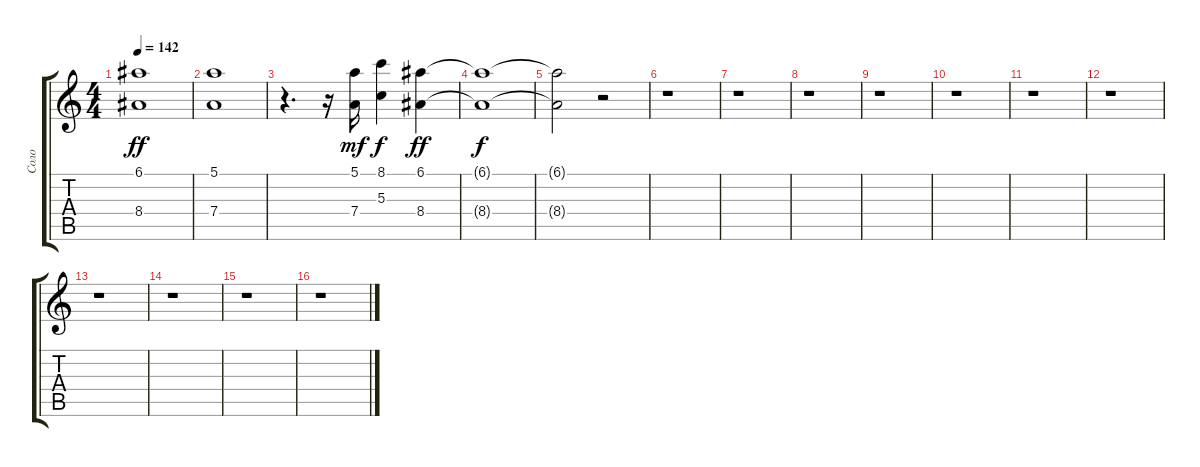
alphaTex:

\track ("Соло" "Соло") {instrument acousticguitarsteel}
\staff {score tabs}
\tuning (E4 B3 G3 D3 A2 E2) {hide}
\ts (4 4)
\tempo 142
\clef g2
\ks c
(6.1 8.4).1{dy ff} |
(5.1 7.4).1 |
r.4{d} r.16 (5.1 7.4).16{dy mf} (8.1 5.3).4{dy f} (6.1 8.4).4{dy ff} |
(6.1{t} 8.4{t}).1{dy f} |
(6.1{t} 8.4{t}).2 r.2 |
r.1 |
r.1 |
r.1 |
r.1 |
r.1 |
r.1 |
r.1 |
r.1 |
r.1 |
r.1 |
r.1
